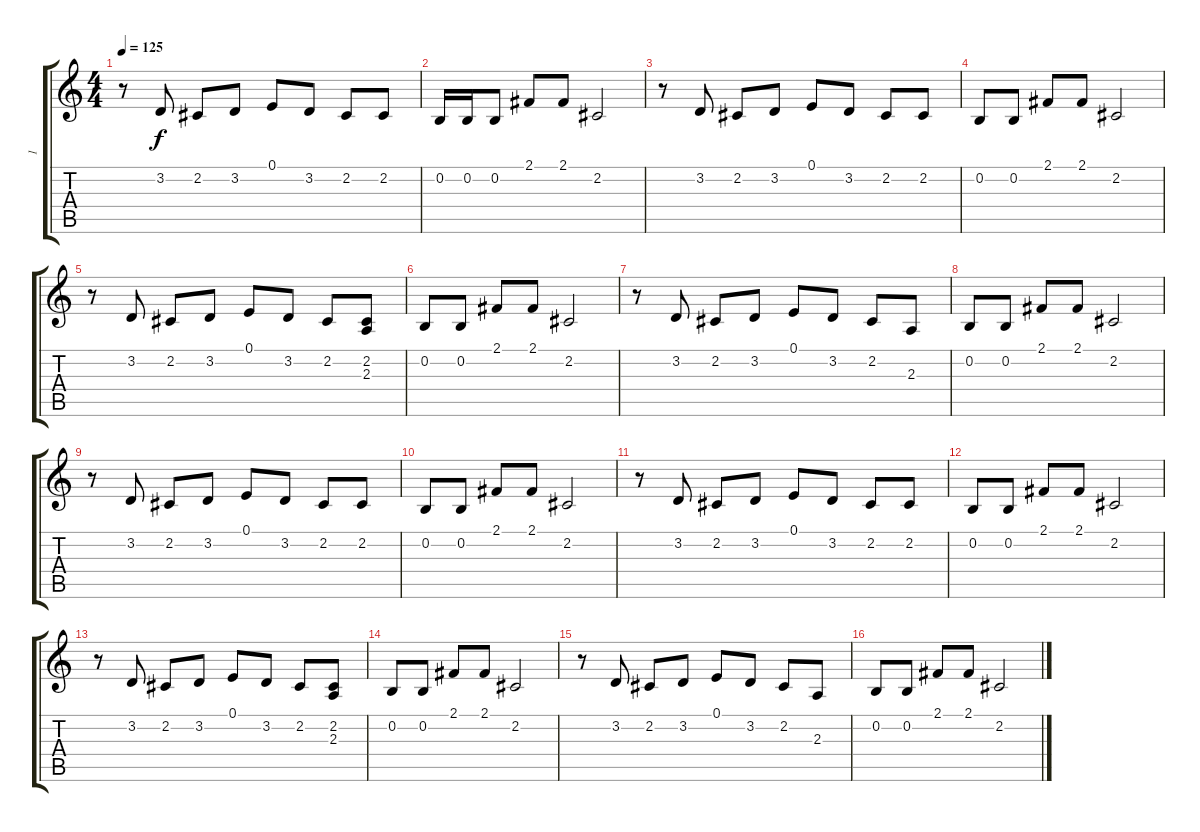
\track ("1" "1") {instrument fx5brightness}
\staff {score tabs}
\tuning (E4 B3 G3 D3 A2 E2) {hide}
\ts (4 4)
\tempo 125
\clef g2
\ks c
r.8{dy f} 3.2.8 2.2.8 3.2.8 0.1.8 3.2.8 2.2.8 2.2.8 |
0.2.16 0.2.16 0.2.8 2.1.8 2.1.8 2.2.2 |
r.8 3.2.8 2.2.8 3.2.8 0.1.8 3.2.8 2.2.8 2.2.8 |
0.2.8 0.2.8 2.1.8 2.1.8 2.2.2 |
r.8 3.2.8 2.2.8 3.2.8 0.1.8 3.2.8 2.2.8 (2.2 2.3).8 |
0.2.8 0.2.8 2.1.8 2.1.8 2.2.2 |
r.8 3.2.8 2.2.8 3.2.8 0.1.8 3.2.8 2.2.8 2.3.8 |
0.2.8 0.2.8 2.1.8 2.1.8 2.2.2 |
r.8 3.2.8 2.2.8 3.2.8 0.1.8 3.2.8 2.2.8 2.2.8 |
0.2.8 0.2.8 2.1.8 2.1.8 2.2.2 |
r.8 3.2.8 2.2.8 3.2.8 0.1.8 3.2.8 2.2.8 2.2.8 |
0.2.8 0.2.8 2.1.8 2.1.8 2.2.2 |
r.8 3.2.8 2.2.8 3.2.8 0.1.8 3.2.8 2.2.8 (2.2 2.3).8 |
0.2.8 0.2.8 2.1.8 2.1.8 2.2.2 |
r.8 3.2.8 2.2.8 3.2.8 0.1.8 3.2.8 2.2.8 2.3.8 |
0.2.8 0.2.8 2.1.8 2.1.8 2.2.2
